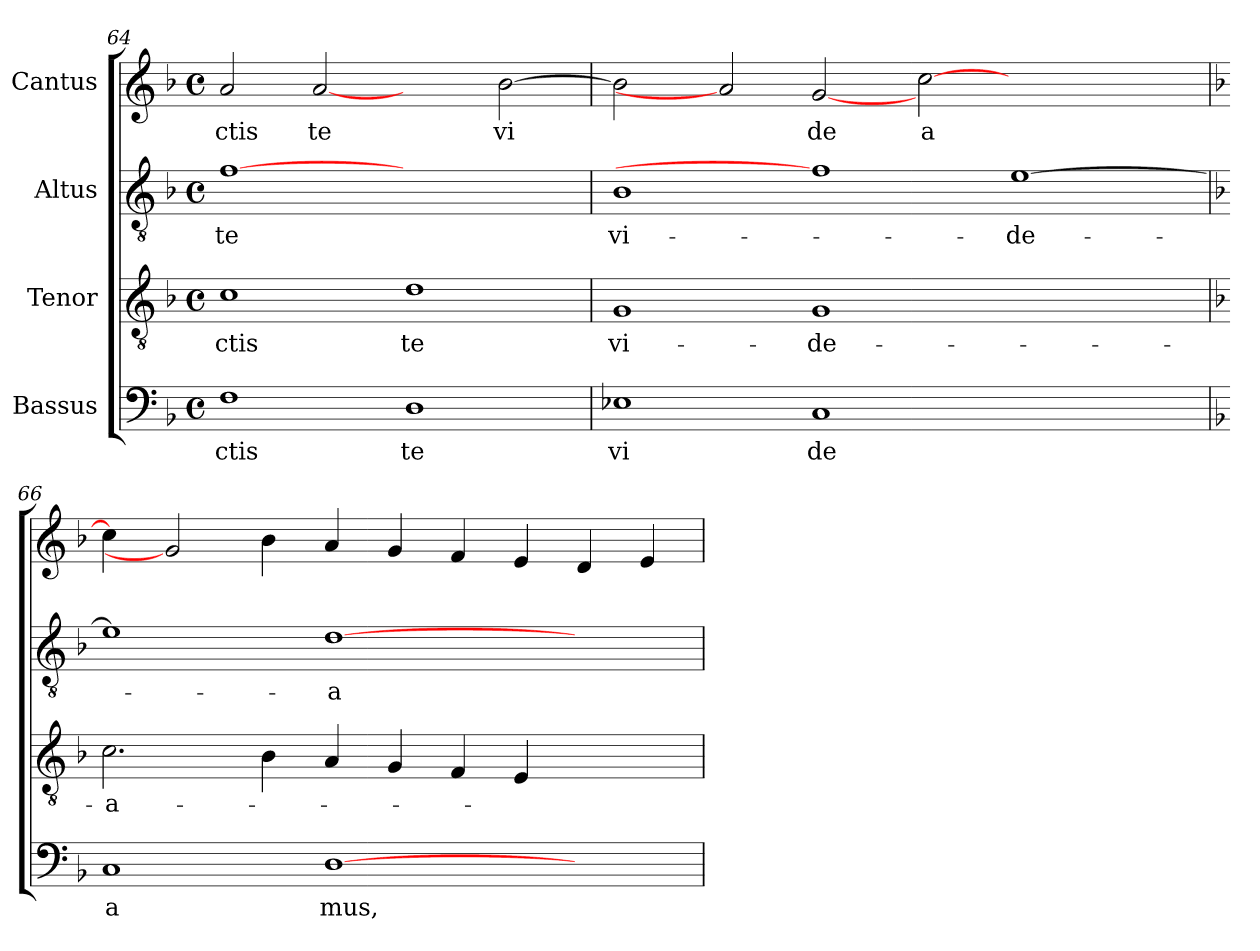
**kern	**text	**kern	**text	**kern	**text	**kern	**text
*part4	*part4	*part3	*part3	*part2	*part2	*part1	*part1
*staff4	*staff4	*staff3	*staff3	*staff2	*staff2	*staff1	*staff1
*I"Bassus	*	*I"Tenor	*	*I"Altus	*	*I"Cantus	*
*clefF4	*	*clefGv2	*	*clefGv2	*	*clefG2	*
*k[b-]	*	*k[b-]	*	*k[b-]	*	*k[b-]	*
*F:	*	*F:	*	*F:	*	*F:	*
*M4/4	*	*M4/4	*	*M4/4	*	*M4/4	*
*met(c)	*	*met(c)	*	*met(c)	*	*met(c)	*
=64	=64	=64	=64	=64	=64	=64	=64
!	!LO:LY:b:cj	!	!LO:LY:b:cj	!	!LO:LY:b:cj	!	!LO:LY:b:cj
1F	ctis	1c	ctis	[1f	te	2a/	ctis
!	!	!	!	!	!	!	!LO:LY:b:cj
.	.	.	.	.	.	[2a	te
!	!LO:LY:b:cj	!	!LO:LY:b:cj	!	!	!	!
1D	te	1d	te	1ryy	.	2ryy	.
!	!	!	!	!	!	!	!LO:LY:b:cj
.	.	.	.	.	.	[>2b-\	vi
!!LO:LB:g=z
=65	=65	=65	=65	=65	=65	=65	=65
!	!LO:LY:b:cj	!	!LO:LY:b:cj	!	!LO:LY:b:cj	!	!
*	*	*	*	*	*	*^	*
1E-X	vi	1G	vi-	1B-	vi-	2b-\]	32ryy	.
.	.	.	.	.	.	.	1ryy	.
.	.	.	.	.	.	2a]	.	.
!	!LO:LY:b:cj	!	!LO:LY:b:cj	!	!	!	!	!LO:LY:b:cj
1C	de	1G	-de-	1f]	.	[2g	.	de
.	.	.	.	.	.	.	1ryy	.
!	!	!	!	!	!	!	!	!LO:LY:b:cj
.	.	.	.	.	.	[>2cc\	.	a
!	!	!	!	!	!LO:LY:b:cj	!	!	!
1ryy	.	1ryy	.	[>1e	-de-	1ryy	.	.
.	.	.	.	.	.	.	2ryy	.
.	.	.	.	.	.	.	4...ryy	.
*	*	*	*	*	*	*v	*v	*
=66	=66	=66	=66	=66	=66	=66	=66
*	*	*	*	*k[b-]	*	*	*
*	*	*	*	*F:	*	*	*
*	*	*	*	*	*	*^	*
!	!LO:LY:b:cj	!	!LO:LY:b:cj	!	!	!	!	!
*	*	*	*	*	*	*v	*v	*
1C	a	2.c\	-a-	1e]	.	4cc\]	.
.	.	.	.	.	.	2g]	.
.	.	4B-\	.	.	.	4b-\	.
!	!LO:LY:b	!	!	!	!LO:LY:b:rj	!	!
[>1D	mus,	4A/	.	[>1d	-a-	4a/	.
.	.	4G/	.	.	.	4g/	.
.	.	4F/	.	.	.	4f/	.
.	.	4E/	.	.	.	4e/	.
2ryy	.	2ryy	.	2ryy	.	4d/	.
.	.	.	.	.	.	4e/	.
=	=	=	=	=	=	=	=
*-	*-	*-	*-	*-	*-	*-	*-
